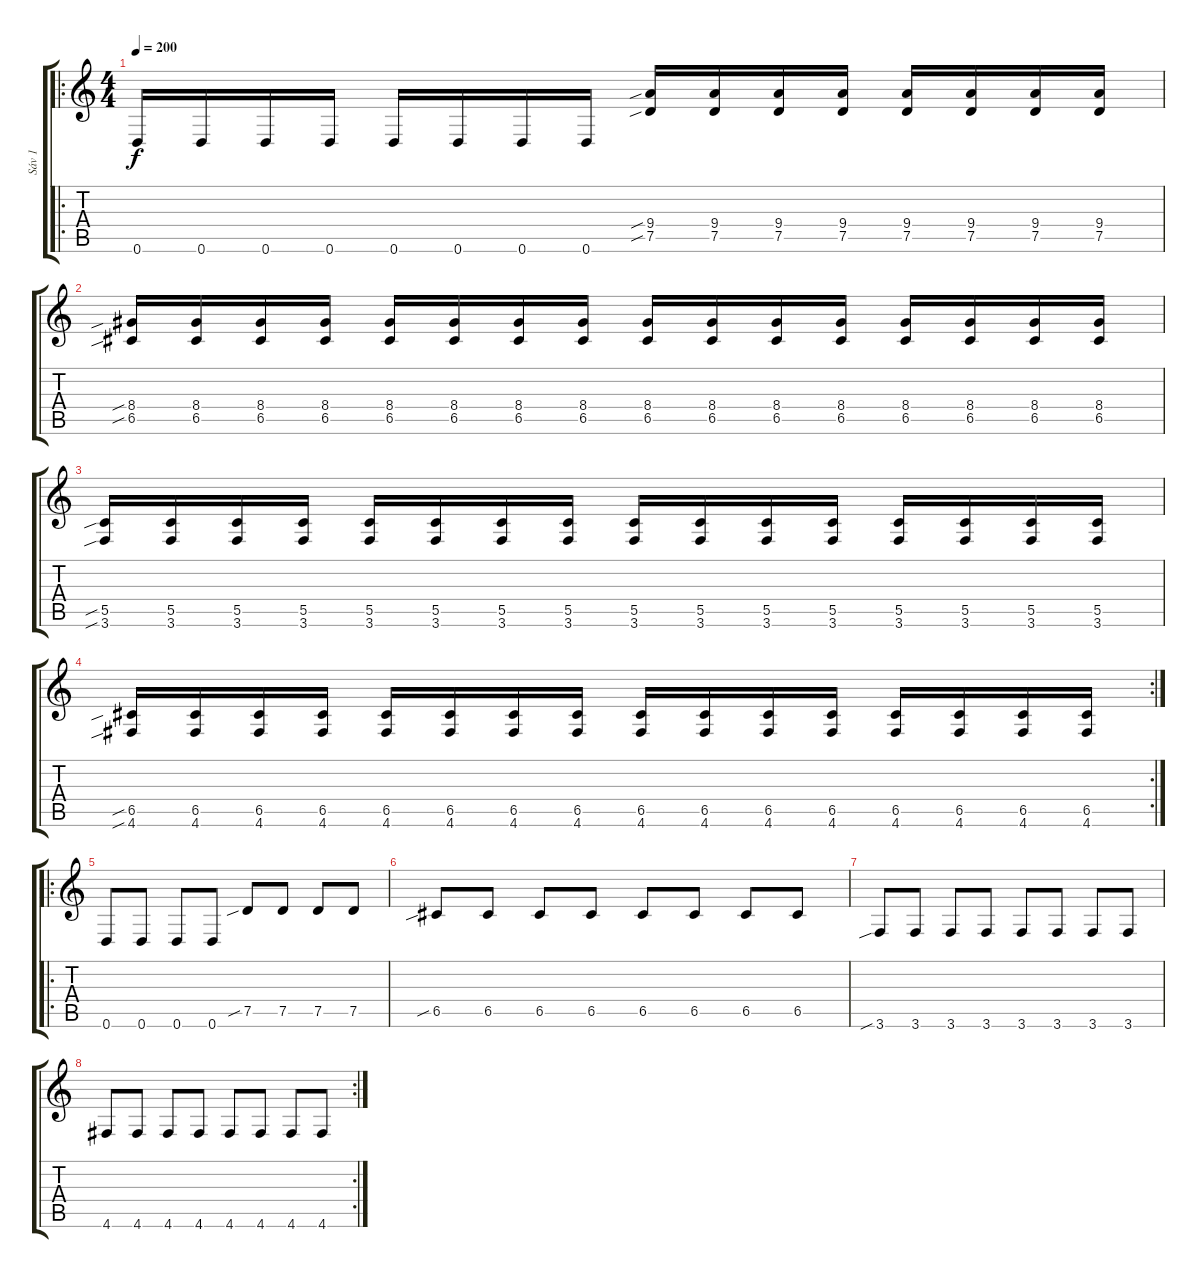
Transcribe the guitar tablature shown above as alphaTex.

\track ("Sáv 1" "Sáv 1") {instrument electricguitarclean}
\staff {score tabs}
\tuning (D4 A3 F3 C3 G2 D2) {hide}
\ro
\ts (4 4)
\tempo 200
\clef g2
\ks c
0.6.16{dy f} 0.6.16 0.6.16 0.6.16 0.6.16 0.6.16 0.6.16 0.6.16 (9.4{sib} 7.5{sib}).16 (9.4 7.5).16 (9.4 7.5).16 (9.4 7.5).16 (9.4 7.5).16 (9.4 7.5).16 (9.4 7.5).16 (9.4 7.5).16 |
(8.4{sib} 6.5{sib}).16 (8.4 6.5).16 (8.4 6.5).16 (8.4 6.5).16 (8.4 6.5).16 (8.4 6.5).16 (8.4 6.5).16 (8.4 6.5).16 (8.4 6.5).16 (8.4 6.5).16 (8.4 6.5).16 (8.4 6.5).16 (8.4 6.5).16 (8.4 6.5).16 (8.4 6.5).16 (8.4 6.5).16 |
(5.5{sib} 3.6{sib}).16 (5.5 3.6).16 (5.5 3.6).16 (5.5 3.6).16 (5.5 3.6).16 (5.5 3.6).16 (5.5 3.6).16 (5.5 3.6).16 (5.5 3.6).16 (5.5 3.6).16 (5.5 3.6).16 (5.5 3.6).16 (5.5 3.6).16 (5.5 3.6).16 (5.5 3.6).16 (5.5 3.6).16 |
\rc 2
(6.5{sib} 4.6{sib}).16 (6.5 4.6).16 (6.5 4.6).16 (6.5 4.6).16 (6.5 4.6).16 (6.5 4.6).16 (6.5 4.6).16 (6.5 4.6).16 (6.5 4.6).16 (6.5 4.6).16 (6.5 4.6).16 (6.5 4.6).16 (6.5 4.6).16 (6.5 4.6).16 (6.5 4.6).16 (6.5 4.6).16 |
\ro
0.6.8 0.6.8 0.6.8 0.6.8 7.5{sib}.8 7.5.8 7.5.8 7.5.8 |
6.5{sib}.8 6.5.8 6.5.8 6.5.8 6.5.8 6.5.8 6.5.8 6.5.8 |
3.6{sib}.8 3.6.8 3.6.8 3.6.8 3.6.8 3.6.8 3.6.8 3.6.8 |
\rc 2
4.6.8 4.6.8 4.6.8 4.6.8 4.6.8 4.6.8 4.6.8 4.6.8
